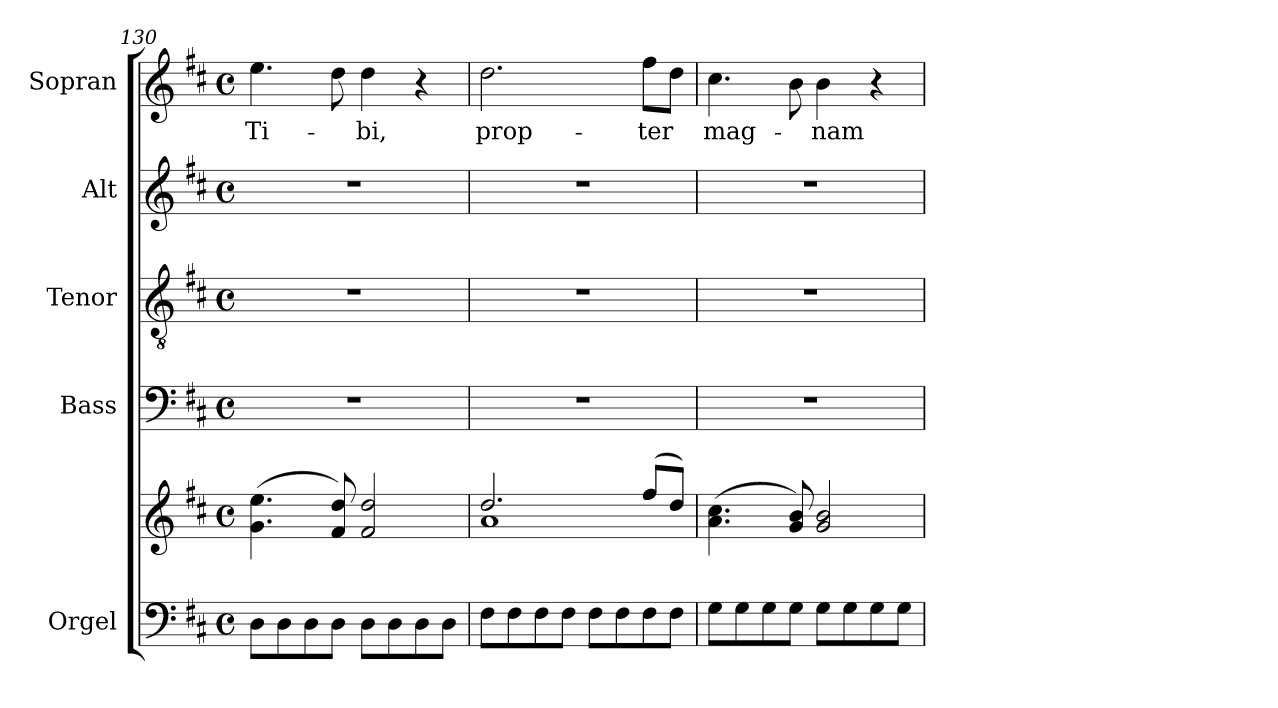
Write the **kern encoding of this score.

**kern	**kern	**kern	**kern	**kern	**kern	**text
*part5	*part5	*part4	*part3	*part2	*part1	*part1
*staff6	*staff5	*staff4	*staff3	*staff2	*staff1	*staff1
*I"Orgel	*	*I"Bass	*I"Tenor	*I"Alt	*I"Sopran	*
*I'Org.	*	*I'B.	*I'T.	*I'A.	*I'S.	*
*clefF4	*clefG2	*clefF4	*clefGv2	*clefG2	*clefG2	*
*k[f#c#]	*k[f#c#]	*k[f#c#]	*k[f#c#]	*k[f#c#]	*k[f#c#]	*
*D:	*D:	*D:	*D:	*D:	*D:	*
*M4/4	*M4/4	*M4/4	*M4/4	*M4/4	*M4/4	*
*met(c)	*met(c)	*met(c)	*met(c)	*met(c)	*met(c)	*
=130	=130	=130	=130	=130	=130	=130
!	!	!	!	!	!	!LO:LY:b
8D\L	(>4.g\ 4.ee\	1r	1r	1r	4.ee\	Ti-
8D\	.	.	.	.	.	.
8D\	.	.	.	.	.	.
8D\J	8f#/ 8dd/)	.	.	.	8dd\	.
!	!	!	!	!	!	!LO:LY:b
8D\L	2f#/ 2dd/	.	.	.	4dd\	-bi,
8D\	.	.	.	.	.	.
8D\	.	.	.	.	4r	.
8D\J	.	.	.	.	.	.
=131	=131	=131	=131	=131	=131	=131
*	*^	*	*	*	*	*
!	!	!	!	!	!	!	!LO:LY:b
8F#\L	2.dd/	1a	1r	1r	1r	2.dd\	prop-
8F#\	.	.	.	.	.	.	.
8F#\	.	.	.	.	.	.	.
8F#\J	.	.	.	.	.	.	.
8F#\L	.	.	.	.	.	.	.
8F#\	.	.	.	.	.	.	.
!	!	!	!	!	!	!	!LO:LY:b
8F#\	(>8ff#/L	.	.	.	.	8ff#\L	-ter
8F#\J	8dd/J)	.	.	.	.	8dd\J	.
*	*v	*v	*	*	*	*	*
=132	=132	=132	=132	=132	=132	=132
!	!	!	!	!	!	!LO:LY:b
8G\L	(>4.a\ 4.cc#\	1r	1r	1r	4.cc#\	mag-
8G\	.	.	.	.	.	.
8G\	.	.	.	.	.	.
8G\J	8g/ 8b/)	.	.	.	8b\	.
!	!	!	!	!	!	!LO:LY:b
8G\L	2g/ 2b/	.	.	.	4b\	-nam
8G\	.	.	.	.	.	.
8G\	.	.	.	.	4r	.
8G\J	.	.	.	.	.	.
=	=	=	=	=	=	=
*-	*-	*-	*-	*-	*-	*-
